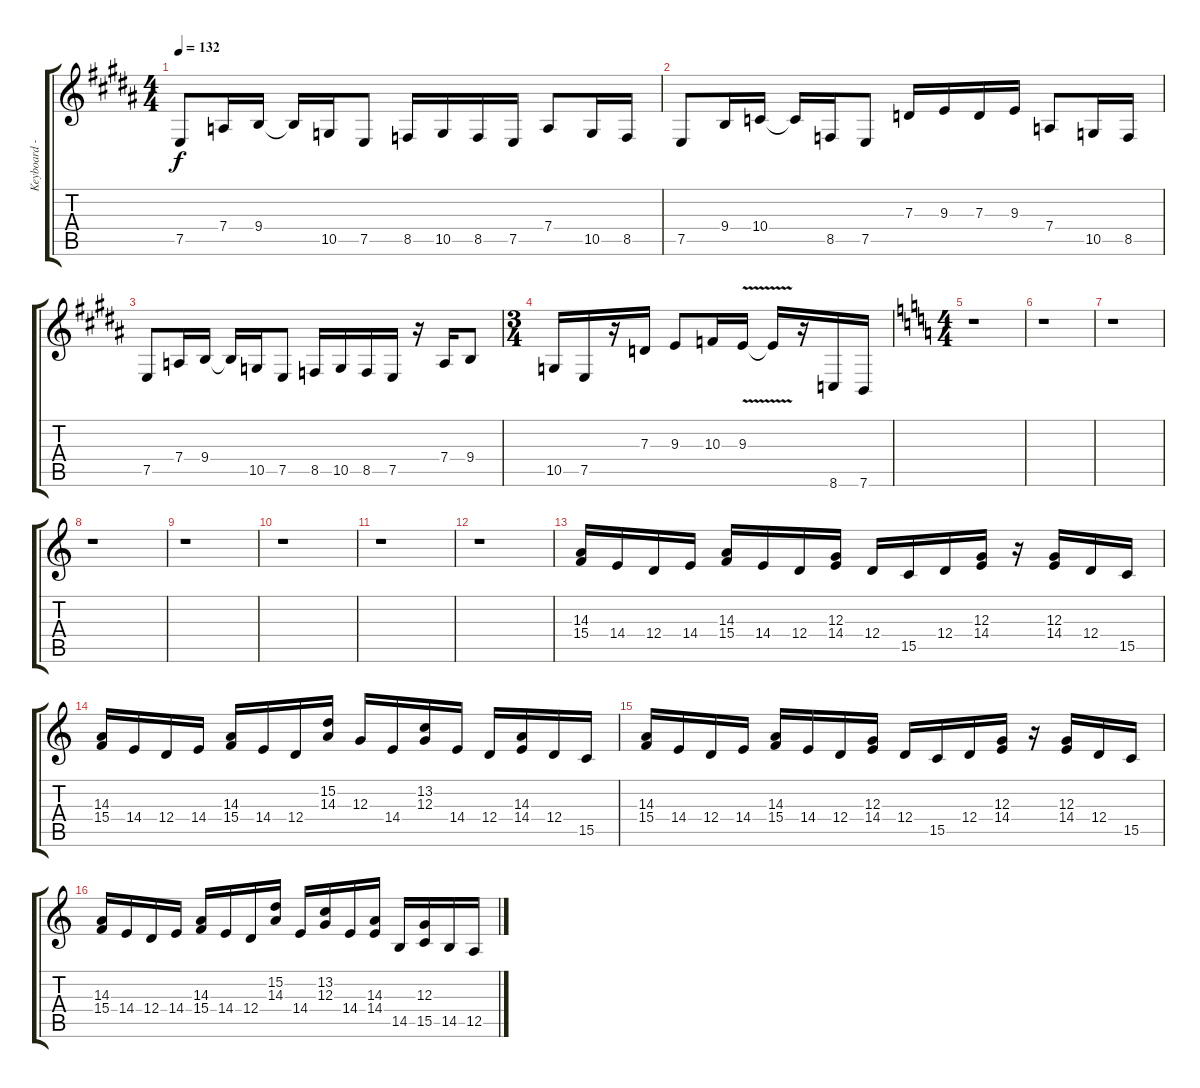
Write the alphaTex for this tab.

\track ("Keyboard - Jordan Rudess" "Keyboard -") {instrument acousticgrandpiano}
\staff {score tabs}
\tuning (E4 B3 G3 D3 A2 E2) {hide}
\ts (4 4)
\tempo 132
\clef g2
\ks b
7.5.8{dy f} 7.4.16 9.4.16 9.4{t}.16 10.5.16 7.5.8 8.5.16 10.5.16 8.5.16 7.5.16 7.4.8 10.5.16 8.5.16 |
7.5.8 9.4.16 10.4.16 10.4{t}.16 8.5.16 7.5.8 7.3.16 9.3.16 7.3.16 9.3.16 7.4.8 10.5.16 8.5.16 |
7.5.8 7.4.16 9.4.16 9.4{t}.16 10.5.16 7.5.8 8.5.16 10.5.16 8.5.16 7.5.16 r.16 7.4.16 9.4.8 |
\ts (3 4)
10.5.16 7.5.16 r.16 7.3.16 9.3.8 10.3.16 9.3{v}.16 9.3{t}.16 r.16 8.6.16 7.6.16 |
\ts (4 4)
\ks c
r.1 |
r.1 |
r.1 |
r.1 |
r.1 |
r.1 |
r.1 |
r.1 |
(14.3 15.4).16{instrument rockorgan} 14.4.16 12.4.16 14.4.16 (14.3 15.4).16 14.4.16 12.4.16 (12.3 14.4).16 12.4.16 15.5.16 12.4.16 (12.3 14.4).16 r.16 (12.3 14.4).16 12.4.16 15.5.16 |
(14.3 15.4).16 14.4.16 12.4.16 14.4.16 (14.3 15.4).16 14.4.16 12.4.16 (15.2 14.3).16 12.3.16 14.4.16 (13.2 12.3).16 14.4.16 12.4.16 (14.3 14.4).16 12.4.16 15.5.16 |
(14.3 15.4).16 14.4.16 12.4.16 14.4.16 (14.3 15.4).16 14.4.16 12.4.16 (12.3 14.4).16 12.4.16 15.5.16 12.4.16 (12.3 14.4).16 r.16 (12.3 14.4).16 12.4.16 15.5.16 |
(14.3 15.4).16 14.4.16 12.4.16 14.4.16 (14.3 15.4).16 14.4.16 12.4.16 (15.2 14.3).16 14.4.16 (13.2 12.3).16 14.4.16 (14.3 14.4).16 14.5.16 (12.3 15.5).16 14.5.16 12.5.16
